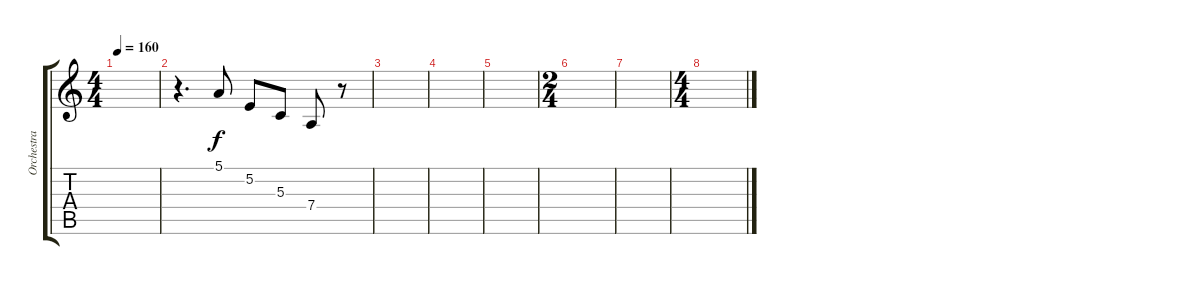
\track ("Orchestra 2" "Orchestra ") {instrument flute}
\staff {score tabs}
\tuning (E4 B3 G3 D3 A2 E2) {hide}
\ts (4 4)
\tempo 160
\clef g2
\ks c
|
r.4{d} 5.1.8 5.2.8 5.3.8 7.4.8 r.8 |
|
|
|
\ts (2 4)
|
|
\ts (4 4)
